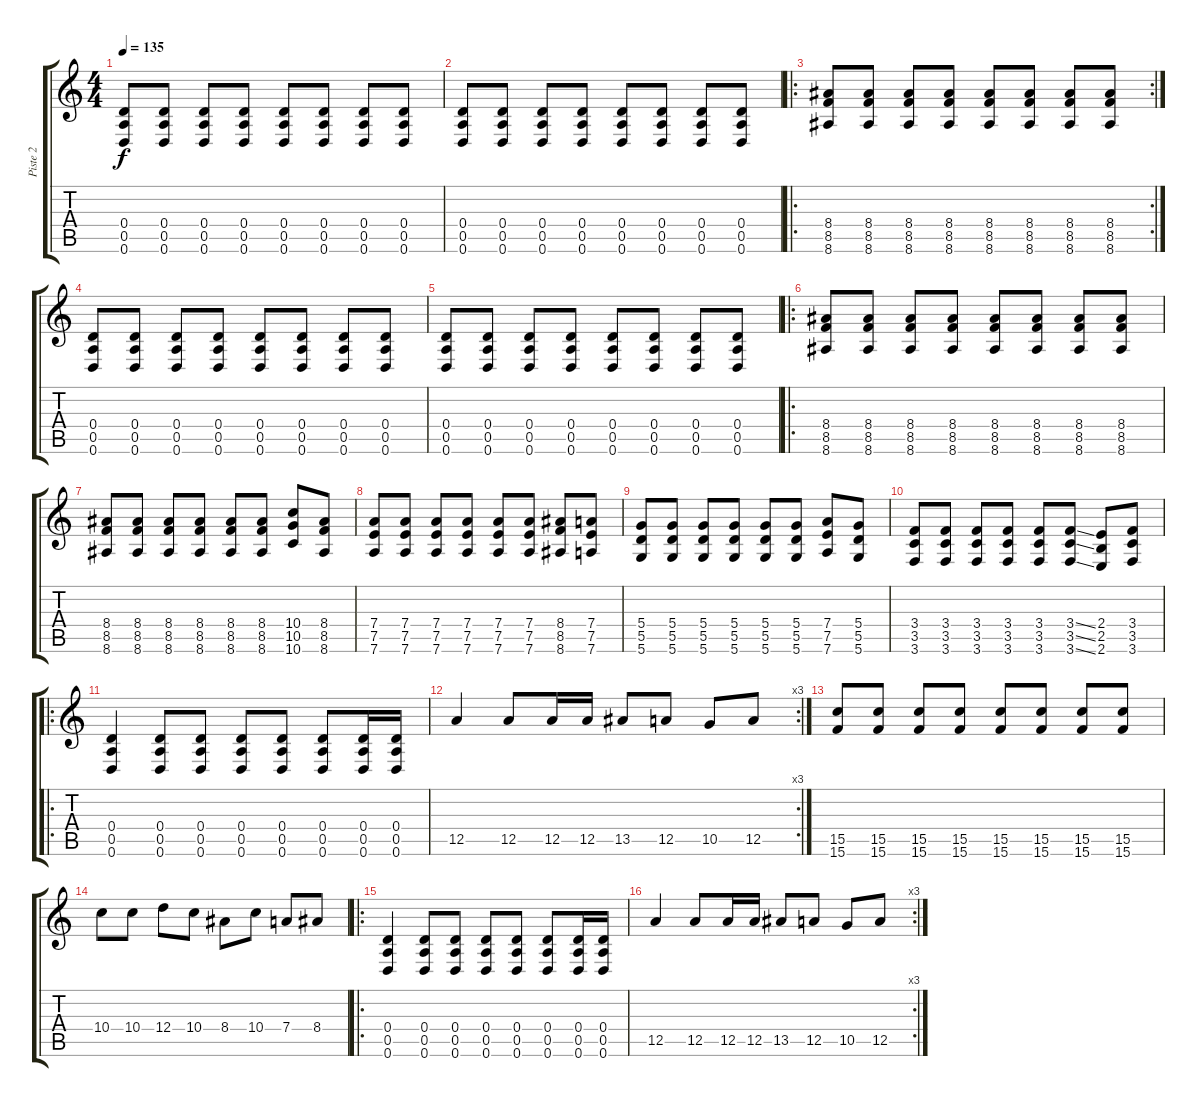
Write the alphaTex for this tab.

\track ("Piste 2" "Piste 2") {instrument distortionguitar}
\staff {score tabs}
\tuning (E4 B3 G3 D3 A2 D2) {hide}
\ts (4 4)
\tempo 135
\clef g2
\ks c
(0.4 0.5 0.6).8{dy f} (0.4 0.5 0.6).8 (0.4 0.5 0.6).8 (0.4 0.5 0.6).8 (0.4 0.5 0.6).8 (0.4 0.5 0.6).8 (0.4 0.5 0.6).8 (0.4 0.5 0.6).8 |
(0.4 0.5 0.6).8 (0.4 0.5 0.6).8 (0.4 0.5 0.6).8 (0.4 0.5 0.6).8 (0.4 0.5 0.6).8 (0.4 0.5 0.6).8 (0.4 0.5 0.6).8 (0.4 0.5 0.6).8 |
\ro
\rc 2
(8.4 8.5 8.6).8 (8.4 8.5 8.6).8 (8.4 8.5 8.6).8 (8.4 8.5 8.6).8 (8.4 8.5 8.6).8 (8.4 8.5 8.6).8 (8.4 8.5 8.6).8 (8.4 8.5 8.6).8 |
(0.4 0.5 0.6).8 (0.4 0.5 0.6).8 (0.4 0.5 0.6).8 (0.4 0.5 0.6).8 (0.4 0.5 0.6).8 (0.4 0.5 0.6).8 (0.4 0.5 0.6).8 (0.4 0.5 0.6).8 |
(0.4 0.5 0.6).8 (0.4 0.5 0.6).8 (0.4 0.5 0.6).8 (0.4 0.5 0.6).8 (0.4 0.5 0.6).8 (0.4 0.5 0.6).8 (0.4 0.5 0.6).8 (0.4 0.5 0.6).8 |
\ro
(8.4 8.5 8.6).8 (8.4 8.5 8.6).8 (8.4 8.5 8.6).8 (8.4 8.5 8.6).8 (8.4 8.5 8.6).8 (8.4 8.5 8.6).8 (8.4 8.5 8.6).8 (8.4 8.5 8.6).8 |
(8.4 8.5 8.6).8 (8.4 8.5 8.6).8 (8.4 8.5 8.6).8 (8.4 8.5 8.6).8 (8.4 8.5 8.6).8 (8.4 8.5 8.6).8 (10.4 10.5 10.6).8 (8.4 8.5 8.6).8 |
(7.4 7.5 7.6).8 (7.4 7.5 7.6).8 (7.4 7.5 7.6).8 (7.4 7.5 7.6).8 (7.4 7.5 7.6).8 (7.4 7.5 7.6).8 (8.4 8.5 8.6).8 (7.4 7.5 7.6).8 |
(5.4 5.5 5.6).8 (5.4 5.5 5.6).8 (5.4 5.5 5.6).8 (5.4 5.5 5.6).8 (5.4 5.5 5.6).8 (5.4 5.5 5.6).8 (7.4 7.5 7.6).8 (5.4 5.5 5.6).8 |
(3.4 3.5 3.6).8 (3.4 3.5 3.6).8 (3.4 3.5 3.6).8 (3.4 3.5 3.6).8 (3.4 3.5 3.6).8 (3.4{ss} 3.5{ss} 3.6{ss}).8 (2.4 2.5 2.6).8 (3.4 3.5 3.6).8 |
\ro
(0.4 0.5 0.6).4 (0.4 0.5 0.6).8 (0.4 0.5 0.6).8 (0.4 0.5 0.6).8 (0.4 0.5 0.6).8 (0.4 0.5 0.6).8 (0.4 0.5 0.6).16 (0.4 0.5 0.6).16 |
\rc 3
12.5.4 12.5.8 12.5.16 12.5.16 13.5.8 12.5.8 10.5.8 12.5.8 |
(15.5 15.6).8 (15.5 15.6).8 (15.5 15.6).8 (15.5 15.6).8 (15.5 15.6).8 (15.5 15.6).8 (15.5 15.6).8 (15.5 15.6).8 |
10.4.8 10.4.8 12.4.8 10.4.8 8.4.8 10.4.8 7.4.8 8.4.8 |
\ro
(0.4 0.5 0.6).4 (0.4 0.5 0.6).8 (0.4 0.5 0.6).8 (0.4 0.5 0.6).8 (0.4 0.5 0.6).8 (0.4 0.5 0.6).8 (0.4 0.5 0.6).16 (0.4 0.5 0.6).16 |
\rc 3
12.5.4 12.5.8 12.5.16 12.5.16 13.5.8 12.5.8 10.5.8 12.5.8
